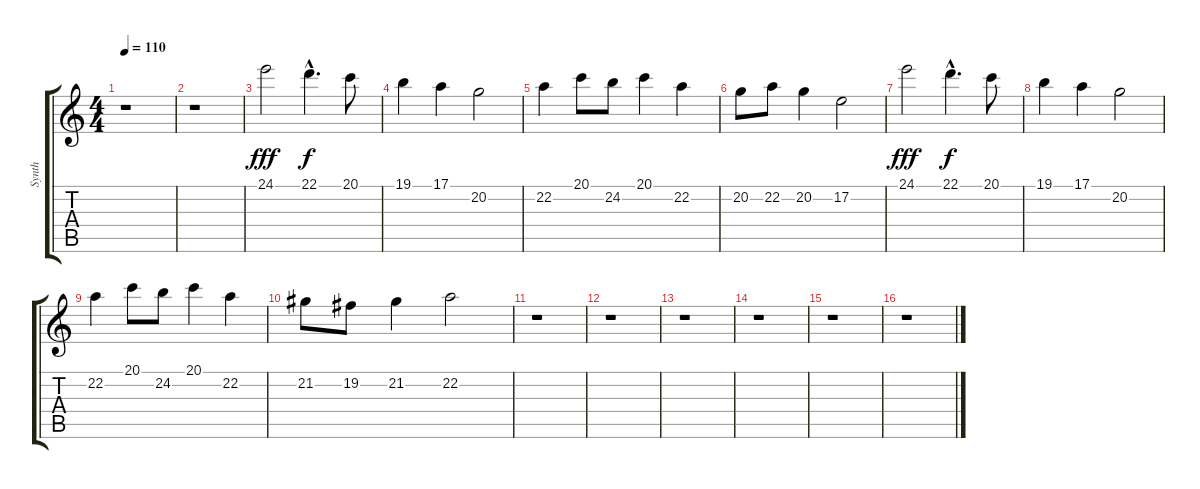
\track ("Synth" "Synth") {instrument stringensemble1}
\staff {score tabs}
\tuning (E4 B3 G3 D3 A2 E2) {hide}
\ts (4 4)
\tempo 110
\clef g2
\ks c
r.1{dy f} |
r.1 |
24.1.2{dy fff volume 14 instrument pad2warm} 22.1{hac}.4{d dy f} 20.1.8 |
19.1.4 17.1.4 20.2.2 |
22.2.4 20.1.8 24.2.8 20.1.4 22.2.4 |
20.2.8 22.2.8 20.2.4 17.2.2 |
24.1.2{dy fff} 22.1{hac}.4{d dy f} 20.1.8 |
19.1.4 17.1.4 20.2.2 |
22.2.4 20.1.8 24.2.8 20.1.4 22.2.4 |
21.2.8 19.2.8 21.2.4 22.2.2 |
r.1 |
r.1 |
r.1 |
r.1 |
r.1 |
r.1
